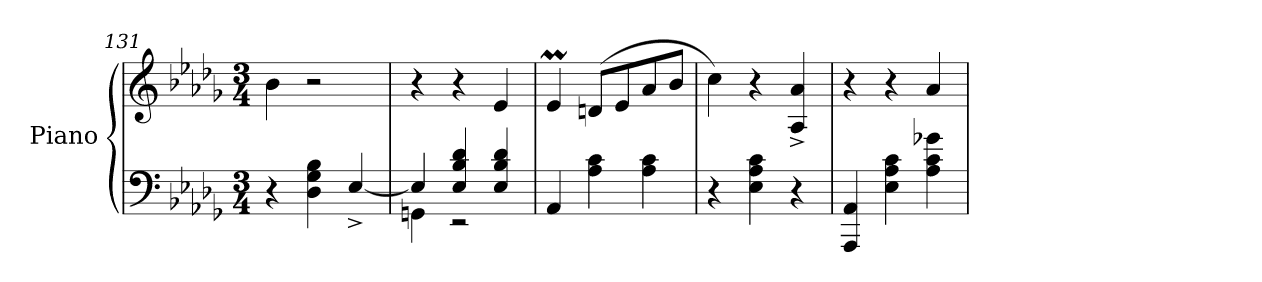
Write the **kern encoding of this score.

**kern	**kern
*part1	*part1
*staff2	*staff1
*I"Piano	*
*I'Pno.	*
!!LO:PB:g=z
*clefF4	*clefG2
*k[b-e-a-d-g-]	*k[b-e-a-d-g-]
*M3/4	*M3/4
=131	=131
4r	4b-\
4D-\ 4G-\ 4B-\	2r
[4E-^/	.
=132	=132
*^	*
4E-/]	4GGn\	4r
4E-/ 4B-/ 4d-/	2r	4r
4E-/ 4B-/ 4d-/	.	4e-/
*v	*v	*
=133	=133
4AA-/	4e-M/
4A-\ 4c\	(<8dn/L
.	8e-/
4A-\ 4c\	8a-/
.	8b-/J
=134	=134
4r	4cc\)
4E-\ 4A-\ 4c\	4r
4r	4A-/^ 4a-/^
=135	=135
4AAA-/ 4AA-/	4r
4E-\ 4A-\ 4c\	4r
4A-\ 4c\ 4g-X\	4a-/
=	=
*-	*-
